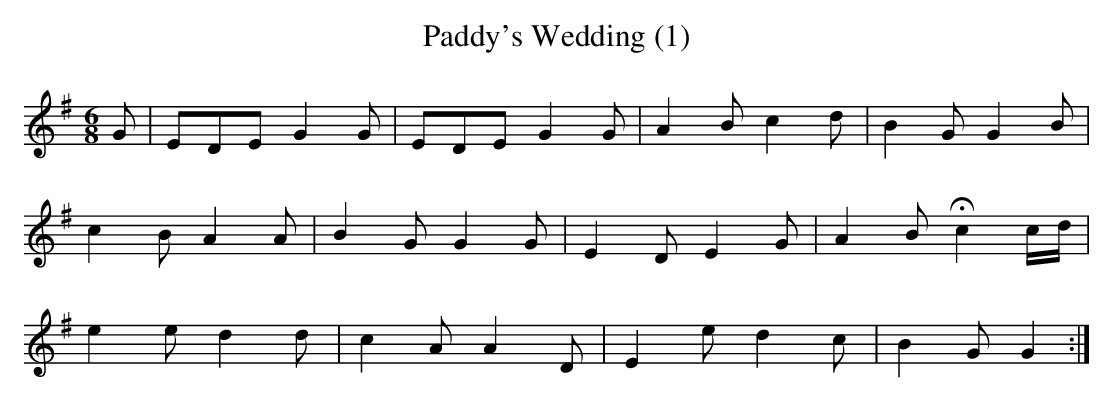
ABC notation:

X:1
T:Paddy's Wedding (1)
M:6/8
L:1/8
K:Emin
G|EDE G2G|EDE G2G|A2B c2d|B2G G2B|
c2B A2A|B2G G2G|E2D E2G|A2B !fermata!c2 c/d/|
e2e d2d|c2A A2D|E2e d2c|B2G G2:|]
